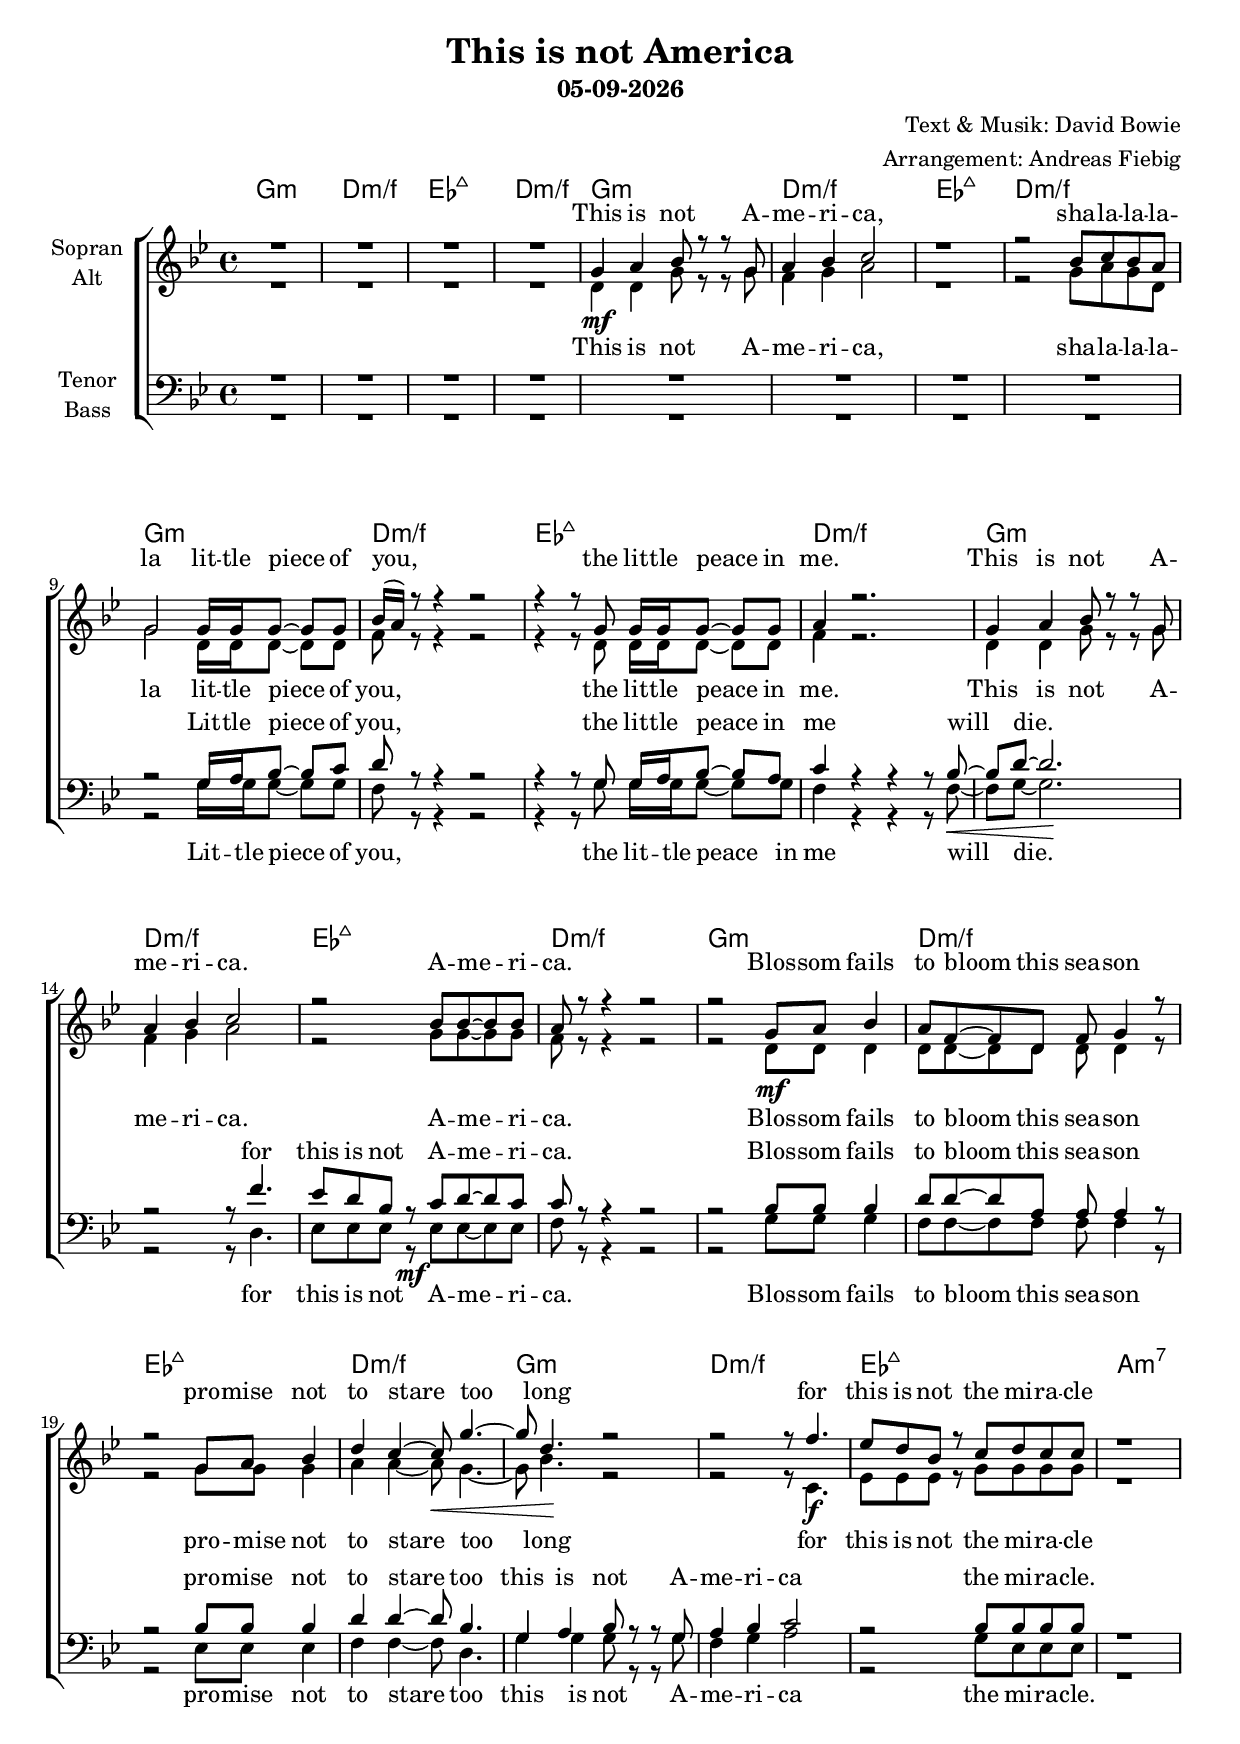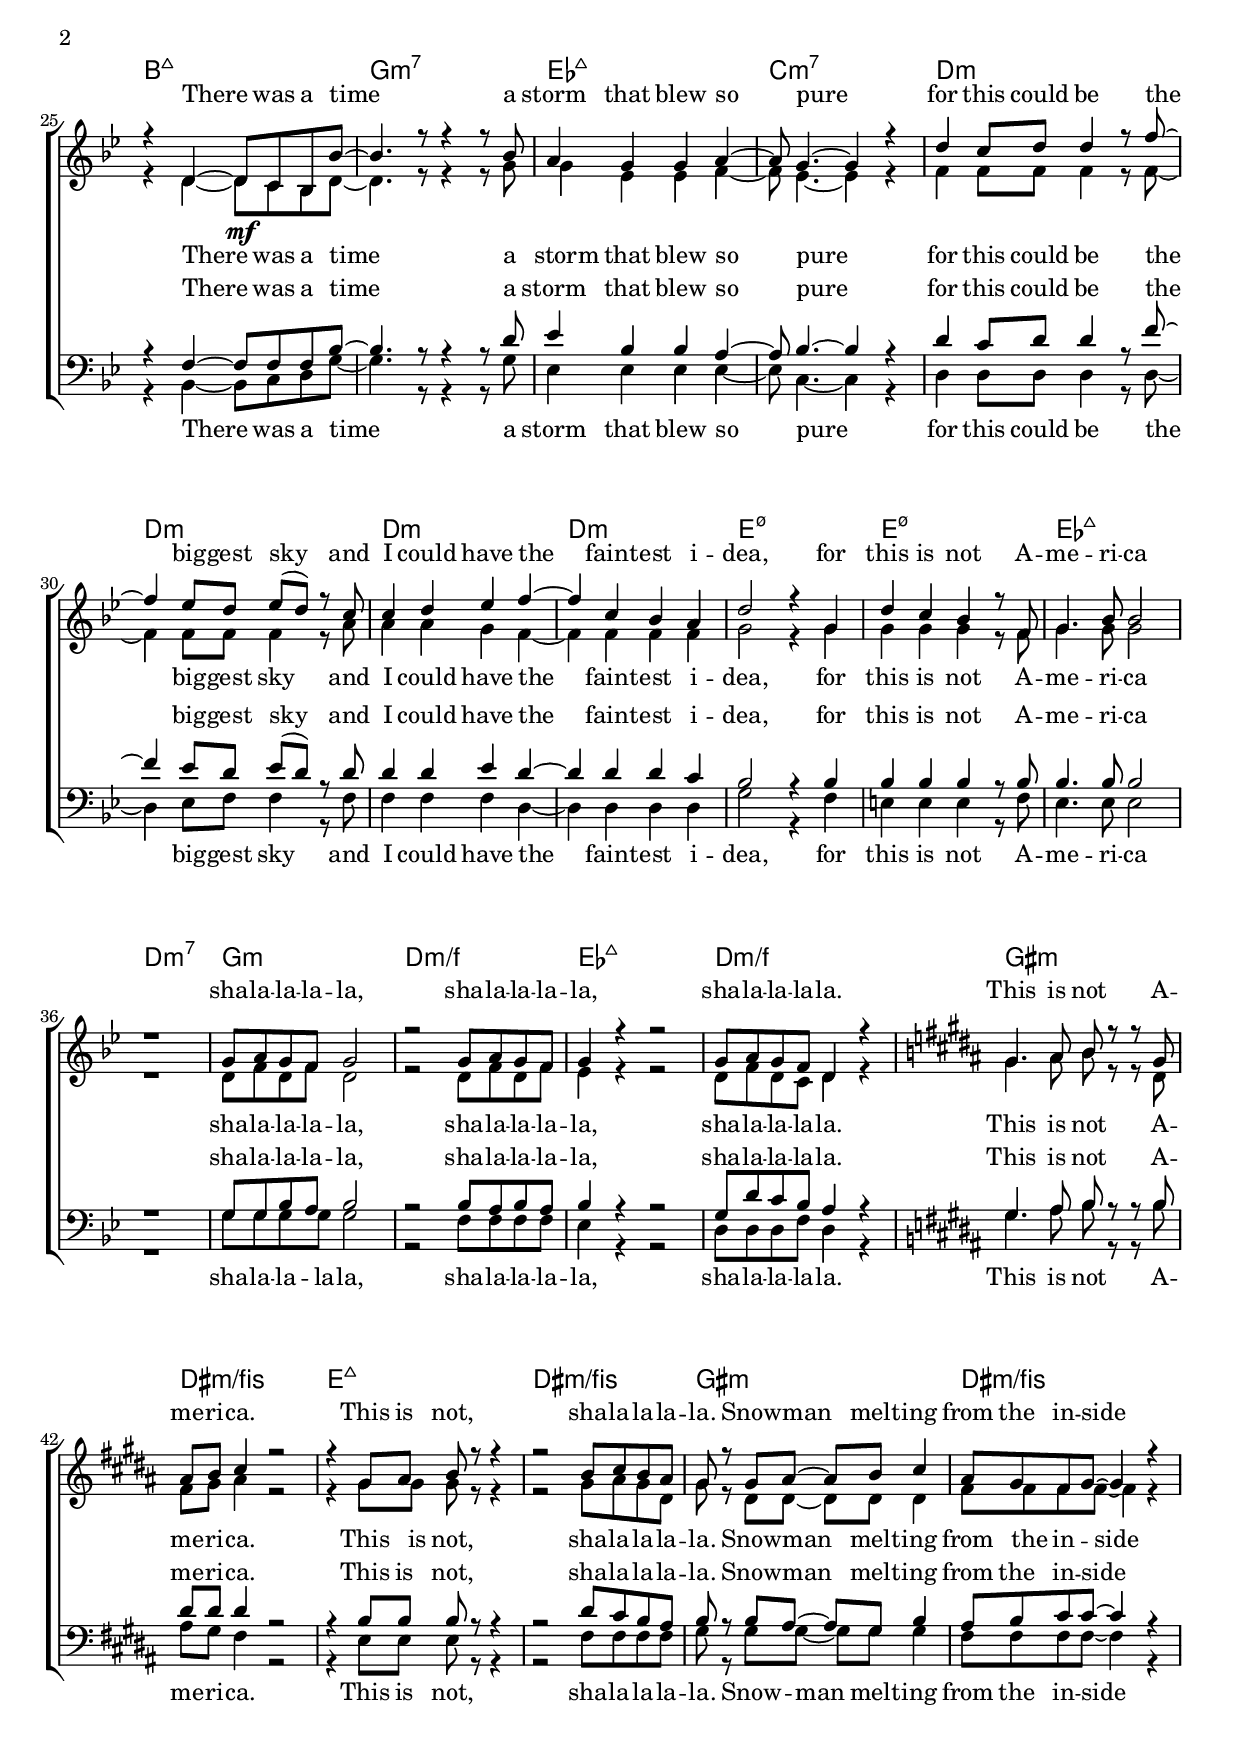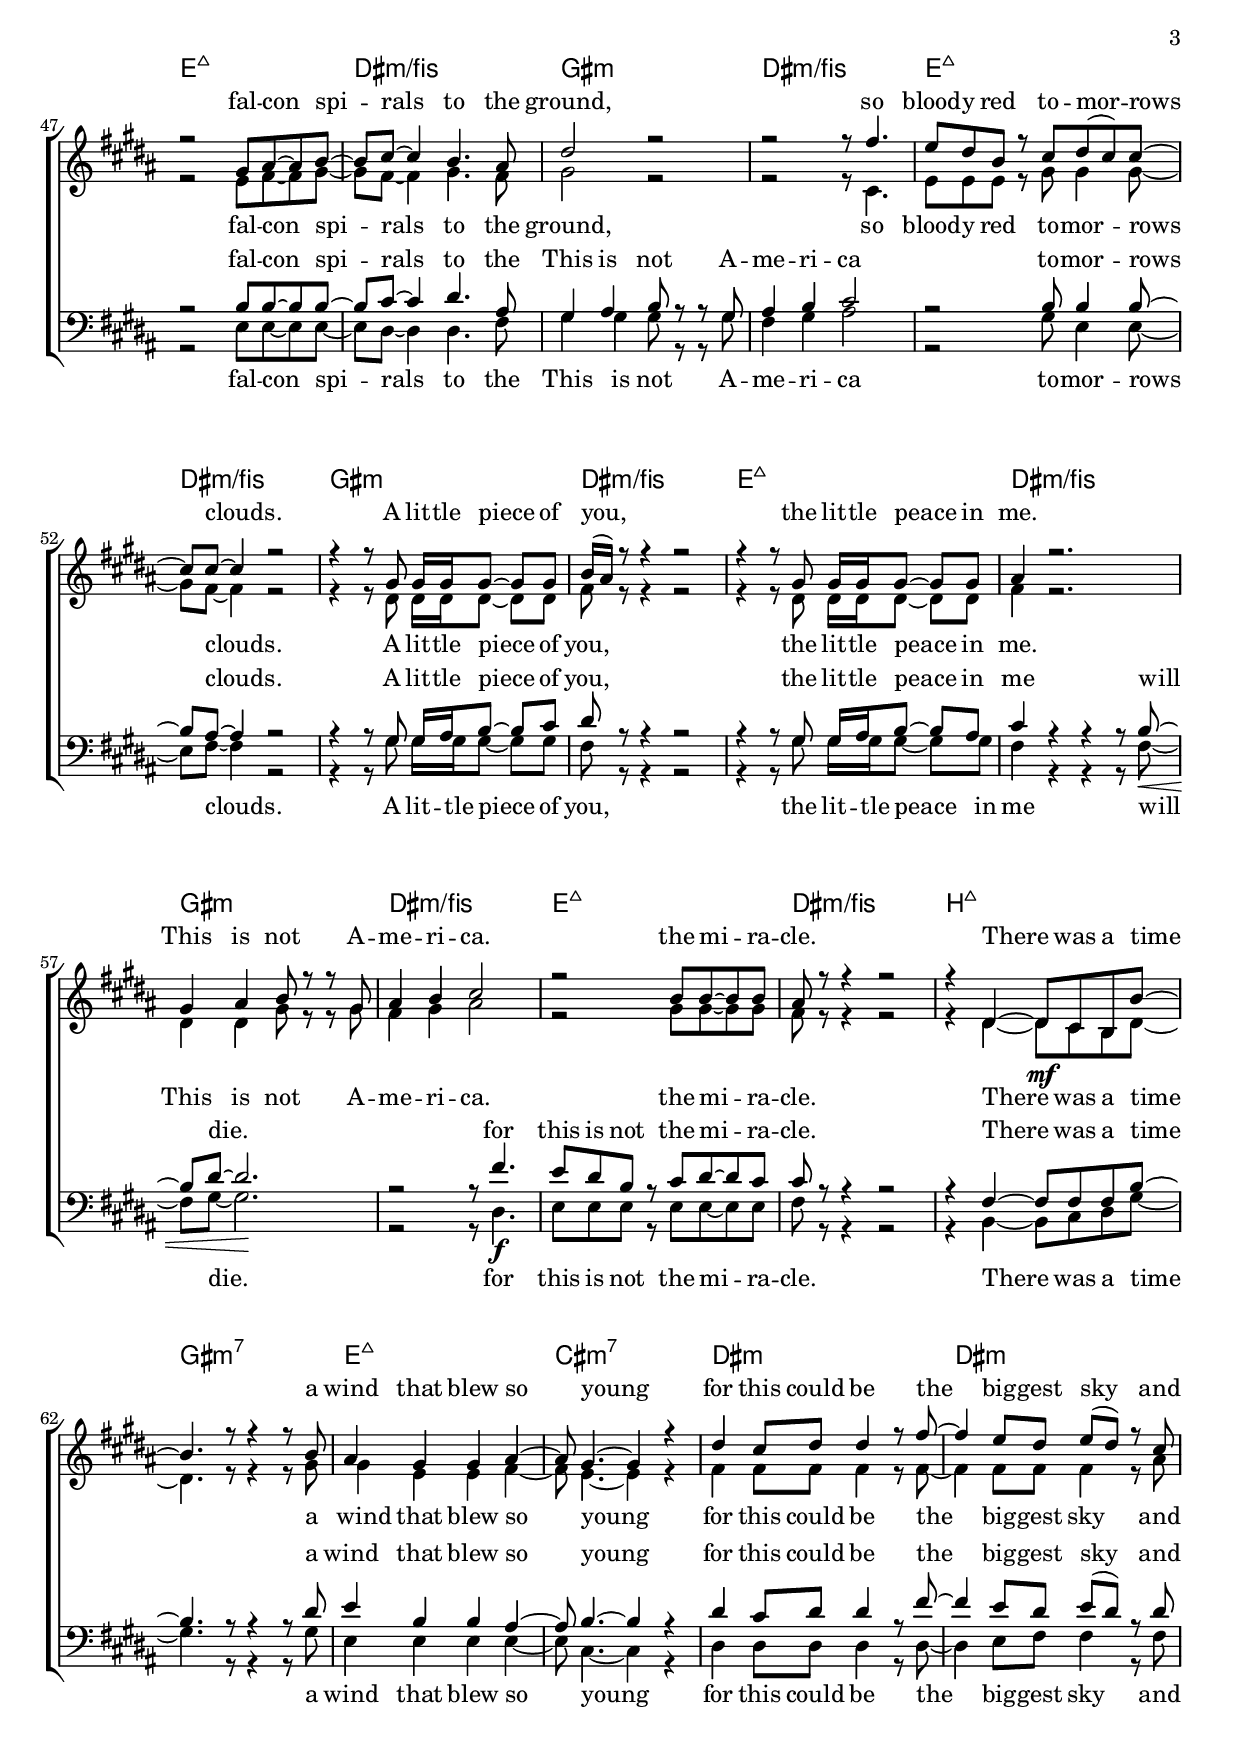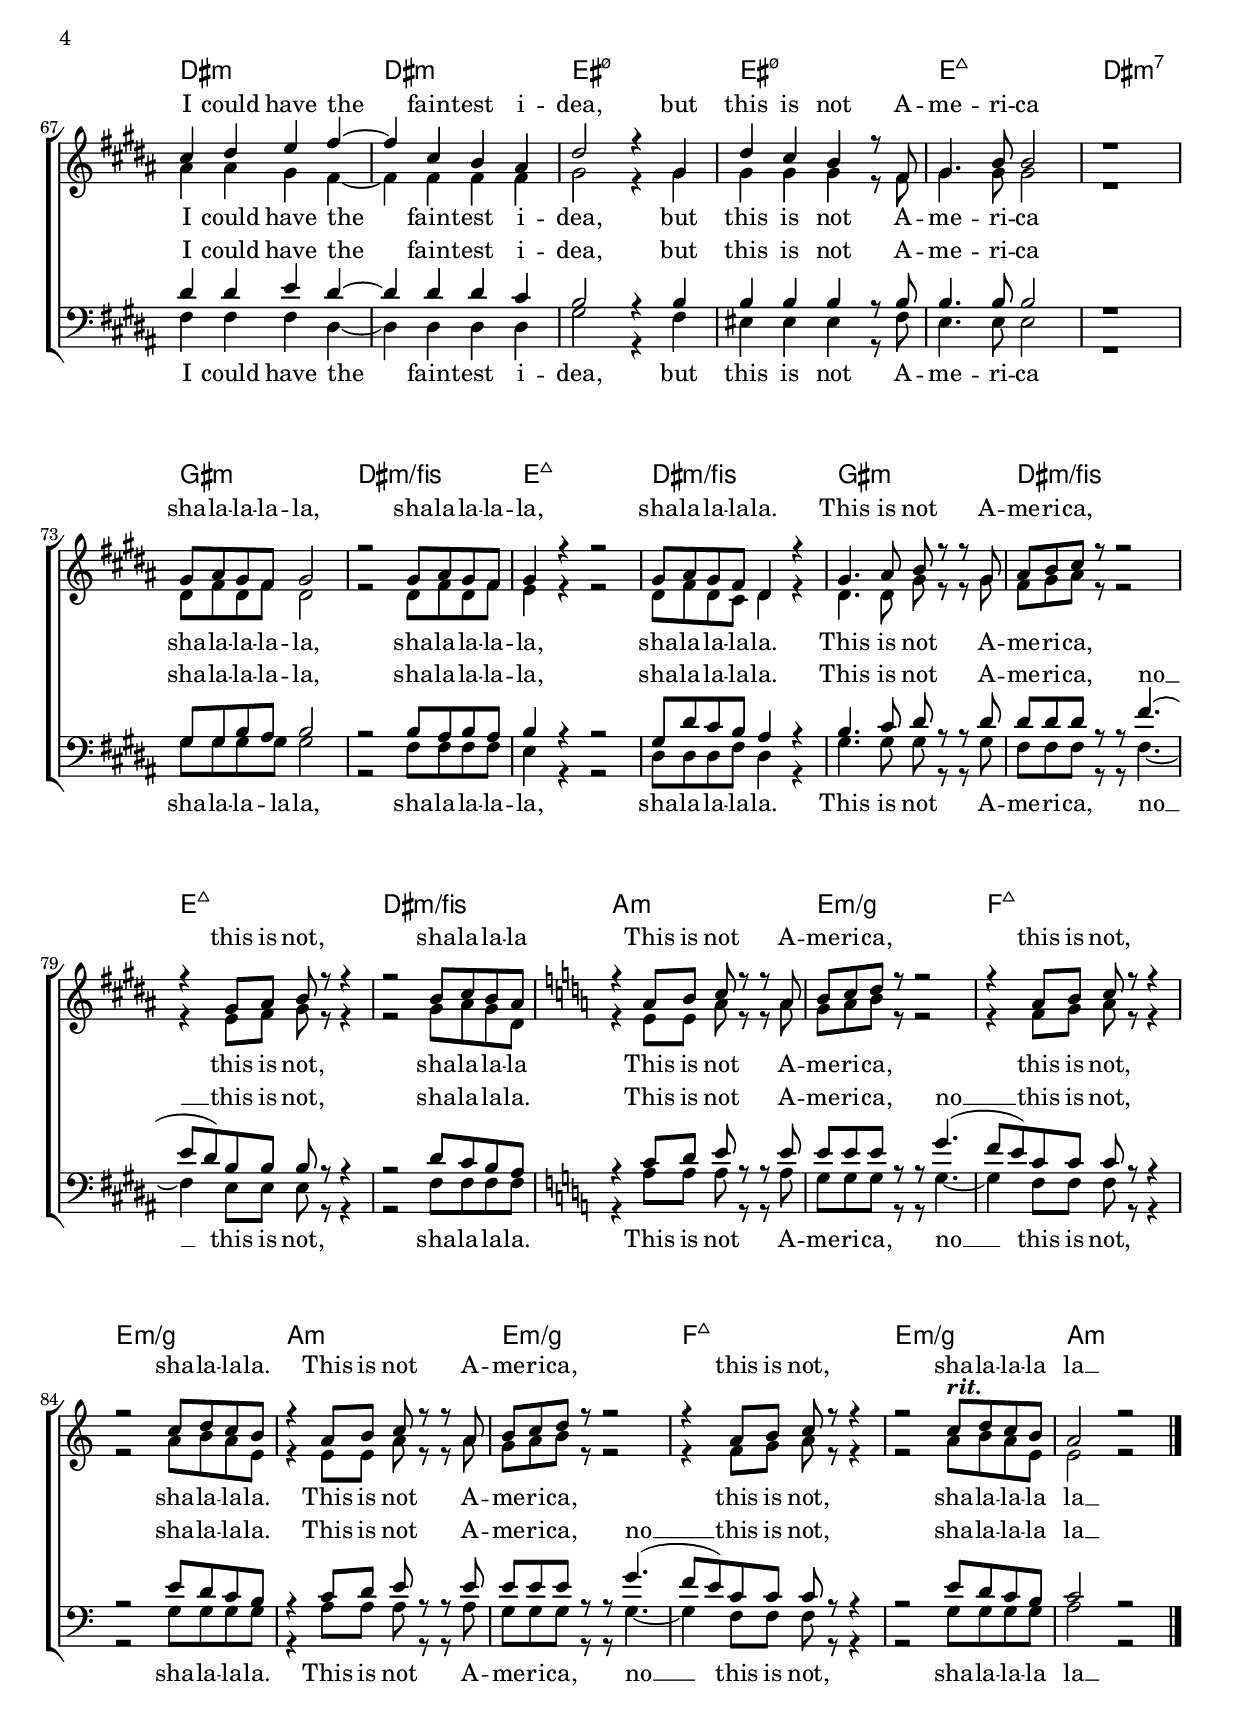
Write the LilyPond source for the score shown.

\version "2.18.2"
\header {
  title = "This is not America"
  subtitle = #(strftime "%d-%m-%Y" (localtime (current-time)))
  composer = "Text & Musik: David Bowie"
  arranger = "Arrangement: Andreas Fiebig"
}

global = {
  \key g \minor
  \time 4/4
}

#(set-global-staff-size 19)


chordNames = \chordmode {
\global
\germanChords
g1:m d:m/f es:7+ d:m/f 
g1:m d:m/f es:7+ d:m/f 
g1:m d:m/f es:7+ d:m/f 
g1:m d:m/f es:7+ d:m/f 
%Vers
g1:m d:m/f es:7+ d:m/f 
g1:m d:m/f es:7+ a:m7
bes:7+ g:m7 es:7+ c:m7
d:m d:m d:m d:m e:m 5-7
e:m 5-7 es:7+
d:m7 g:m d:m/f es:7+ d:m/f
\key gis \minor
gis:m dis:m/fis e:7+ dis:m/fis
gis:m dis:m/fis e:7+ dis:m/fis
gis:m dis:m/fis e:7+ dis:m/fis
gis1:m dis:m/fis e:7+ dis:m/fis 
gis1:m dis:m/fis e:7+ dis:m/fis 
b:7+ gis:m7 e:7+ cis:m7
dis:m dis:m dis:m dis:m eis:m 5-7
eis:m 5-7 e:7+
dis:m7 gis:m dis:m/fis e:7+ dis:m/fis
gis1:m dis:m/fis e:7+ dis:m/fis 
%outro
\key a \minor
a1:m e:m/g f:7+ e:m/g 
a1:m e:m/g f:7+ e:m/g 
a1:m
}

soprano = \relative c'' {
\global
R1*4
g4 \mf a bes8 r8 r g
a4 bes c2
r1 
r2 bes8 c bes a
%Vers
g2 g16 g g8~g g
bes16 (a) r8 r4 r2
r4 r8 g g16 g g8~g g
a4 r2.
g4 a bes8 r r g
a4 bes c2
r2 bes8 bes~bes bes
a8 r r4 r2
%Vers
r2 g8 a bes4
a8 f8~f d f g4 r8
r2 g8 a bes4 
d c~c8 g'4.~g8 d4. r2
r2 r8 f4. es8 d bes r c d c c
r1
r4 d,4~d8\mf c bes bes'~
bes4. r8 r4 r8 bes8
a4 g g a~
a8 g4.~g4 r4
d'4 c8 d d4 r8 f~
f4 es8 d es (d) r8 c
c4 d es f~
f c bes a 
d2 r4 g,
d'4 c bes r8 f
g4. bes8 bes2
r1
g8 a g f g2
r2 g8 a g f 
g4 r r2
g8 a g f d4 r
\key gis \minor
gis4. ais8 b r r gis
ais b cis4 r2
r4 gis8 ais b r r4
r2 b8 cis b ais
gis8 r gis ais~ais b cis4
ais8  gis fis  gis~gis4 r4 
r2 gis8 ais~ais b~
b8 cis~cis4 b4. ais8
dis2 r2
r2 r8 fis4. 
e8 dis b r cis dis (cis) cis8~
cis8 cis8~cis4 r2
%Verse
r4 r8 gis8 gis16 gis gis8~gis gis
b16 (ais) r8 r4 r2
r4 r8 gis gis16 gis gis8~gis gis
ais4 r2.
gis4 ais b8 r r gis
ais4 b cis2
r2 b8 b~b b
ais8 r r4 r2
%there
r4 dis,4~dis8\mf cis b b'~
b4. r8 r4 r8 b8
ais4 gis gis ais~
ais8 gis4.~gis4 r4
dis'4 cis8 dis dis4 r8 fis~
fis4 e8 dis e (dis) r8 cis
cis4 dis e fis~
fis cis b ais 
dis2 r4 gis,
dis'4 cis b r8 fis
gis4. b8 b2
r1
gis8 ais gis fis gis2
r2 gis8 ais gis fis 
gis4 r r2
gis8 ais gis fis dis4 r
gis4. ais8 b8 r r gis
ais8 b cis8 r8 r2
r4 gis8 ais b r8 r4
r2 b8 cis b ais
%outro
\key a \minor
r4 a8 b8 c8 r r a
b8 c d8 r8 r2
r4 a8 b c r8 r4
r2 c8 d c b
r4 a8 b8 c8 r r a
b8 c d8 r8 r2
r4 a8 b c r8 r4
r2 c8^\markup { \italic \bold rit. } d c b
a2 r2
\bar "|."
}

alto = \relative c' {
\global
R1*4
d4 d g8 r8 r g
f4 g a2
r1
r2 g8 a g d
%Vers
g2 d16 d d8~d d
f8 r r4 r2
r4 r8 d d16 d d8~d d
f4 r2.
d4 d g8 r r g
f4 g a2
r2 g8 g~g g
f8 r r4 r2
%Vers
r2 d8\mf d d4
d8 d8~d d d d4 r8
r2 g8 g g4 
a a~a8 \< g4.~g8 bes4.\! r2 
r2 r8 c,4.\f es8 es es r g g g g
r1
r4 d4~d8 c bes d~
d4. r8 r4 r8 g
g4 es es f~
f8 es4.~es4 r4 
f4 f8 f f4 r8 f~
f4 f8 f f4 r8 a
a4 a g f~
f f f f 
g2 r4 g4
g g g r8 f
g4. g8 g2
r1
d8 f d f d2
r2 d8 f d f 
es4 r r2
d8 f d c d4 r
\key gis \minor
gis4. ais8 b r r dis,
fis gis ais4 r2
r4 gis8 gis gis r8 r4
r2 gis8 ais gis dis
gis8 r dis8 dis~dis dis dis4
fis8 fis fis fis~fis4 r4
r2 e8 fis~fis gis~
gis fis8~fis4 gis4. fis8
gis2 r2
r2 r8 cis,4. e8 e e r gis gis4 gis8~
gis8 fis8~fis4 r2
%Verse
r4 r8 dis8 dis16 dis dis8~dis dis
fis8 r r4 r2
r4 r8 dis dis16 dis dis8~dis dis
fis4 r2.
dis4 dis gis8 r r gis
fis4 gis ais2
r2 gis8 gis~gis gis
fis8 r r4 r2
%there
r4 dis4~dis8 cis b dis~
dis4. r8 r4 r8 gis
gis4 e e fis~
fis8 e4.~e4 r4 
fis4 fis8 fis fis4 r8 fis~
fis4 fis8 fis fis4 r8 ais
ais4 ais gis fis~
fis fis fis fis 
gis2 r4 gis4
gis gis gis r8 fis
gis4. gis8 gis2
r1
dis8 fis dis fis dis2
r2 dis8 fis dis fis 
e4 r r2
dis8 fis dis cis dis4 r
dis4. dis8 gis r r gis
fis8 gis ais r8 r2
r4 e8 fis gis r8 r4
r2 gis8 ais gis dis
%Outro
\key a \minor
r4 e8 e8 a r r a
g8 a b r8 r2
r4 f8 g a r8 r4
r2 a8 b a e
r4 e8 e8 a r r a
g8 a b r8 r2
r4 f8 g a r8 r4
r2 a8 b a e
e2 r2
}

tenor = \relative c' {
\global
R1*8
r2 g16 a bes8~bes c
d8 r8 r4 r2
r4 r8 g, g16 a bes8~bes a
c4 r4 r4 r8 bes8~
\< bes8 d8~d2. \! 
r2 r8 f4. 
es8 d bes r8 c d~d c 
c8 r r4 r2
%Vers
r2 bes8 bes bes4
d8 d8~d a a a4 r8
r2 bes8 bes bes4
d4 d~d8 bes4.
g4 a bes8 r8 r g
a4 bes c2
r2 bes8 bes bes bes
r1
r4 f4~f8 f f bes~
bes4. r8 r4 r8 d8
es4 bes bes a~
a8 bes4.~bes4 r4 
d4 c8 d d4 r8 f~
f4 es8 d es (d) r8 d8
d4 d es d~
d d d c
bes2 r4 bes
bes bes bes r8 bes
bes4. bes8 bes2
r1
g8 g bes a bes2
r2 bes8 a bes a
bes4 r4 r2
g8 d' c bes a4 r4
\key gis \minor
gis4. ais8 b r r b
dis dis dis4 r2
r4 b8 b b r8 r4
r2 dis8 cis b ais 
b8 r b8 ais~ais gis b4
ais8 b cis cis~cis4 r4
r2 b8 b~b b~
b8 cis~cis4 dis4. ais8
gis4 ais b8 r8 r gis
ais4 b cis2
r2 b8 b4 b8~
b8  ais8~ais4 r2
%Verse
r4 r8 gis8 gis16 ais b8~b cis
dis8 r8 r4 r2
r4 r8 gis, gis16 ais b8~b ais
cis4 r4 r4 r8 b8~
\< b8 dis8~dis2. \! 
r2 r8 fis4. \f 
e8 dis b r8 cis dis~dis cis 
cis8 r r4 r2
%there
r4 fis,4~fis8 fis fis b~
b4. r8 r4 r8 dis8
e4 b b ais~
ais8 b4.~b4 r4 
dis4 cis8 dis dis4 r8 fis~
fis4 e8 dis e (dis) r8 dis8
dis4 dis e dis~
dis dis dis cis
b2 r4 b
b b b r8 b
b4. b8 b2
r1
gis8 gis b ais b2
r2 b8 ais b ais
b4 r4 r2
gis8 dis' cis b ais4 r4
b4. cis8 dis r8 r dis
dis dis dis r8 r8 fis4.
(e8 dis) b8 b b r8 r4
r2 dis8 cis b ais
%Outro
\key a \minor
r4 c8 d8 e r8 r e
e e e r8 r8 g4.
(f8 e) c8 c c r8 r4
r2 e8 d c b
r4 c8 d8 e r8 r e
e e e r8 r8 g4.
(f8 e) c8 c c r8 r4
r2 e8 d c b
c2 r2

}

bass = \relative c {
\global
R1*8
r2 g'16 g g8~g g
f8 r r4 r2
r4 r8 g g16 g g8~g g
f4 r4 r4 r8 f8~
f8  g8~g2.
r2 r8 d4.
es8 es es r8 \mf es es~es es 
f8 r r4 r2
%Vers
r2 g8 g g4
f8 f8~f f f f4 r8
r2 es8 es es4
f4 f~f8 d4.
g4 g g8 r r g
f4 g a2
r2 g8 es es es
r1
r4 bes4~bes8 c d g~
g4. r8 r4 r8 g8
es4 es es es~
es8 c4.~c4 r4 
d4 d8 d d4 r8 d~
d4 es8 f f4 r8 f
f4 f f d~
d d d d 
g2 r4 f4
e4 e e r8 f
es4. es8 es2
r1
g8 g g g g2
r2 f8 f f f
es4 r4 r2
d8 d d f d4 r4
\key gis \minor
gis4. ais8 b r r b
ais gis fis4 r2
r4 e8 e e r8 r4
r2 fis8 fis fis fis 
gis8 r gis gis~gis gis gis4
fis8  fis fis  fis~fis4 r4 
r2 e8 e~e e~
e8 dis~dis4 dis4. fis8
gis4 gis gis8 r r gis
fis4 gis ais2
r2 gis8 e4 e8~
e8 fis8~fis4 r2
%Verse
r4 r8 gis8  gis16 gis gis8~gis gis
fis8 r r4 r2
r4 r8 gis gis16 gis gis8~gis gis
fis4 r4 r4 r8 fis8~
fis8  gis8~gis2.
r2 r8 dis4.
e8 e e r8 e e~e e 
fis8 r r4 r2
%there
r4 b,4~b8 cis dis gis~
gis4. r8 r4 r8 gis8
e4 e e e~
e8 cis4.~cis4 r4 
dis4 dis8 dis dis4 r8 dis~
dis4 e8 fis fis4 r8 fis
fis4 fis fis dis~
dis dis dis dis 
gis2 r4 fis4
eis4 eis eis r8 fis
e4. e8 e2
r1
gis8 gis gis gis gis2
r2 fis8 fis fis fis
e4 r4 r2
dis8 dis dis fis dis4 r4
gis4. gis8 gis r8 r gis
fis fis fis r8 r8 fis4.~
fis4 e8 e e r8 r4
r2 fis8 fis fis fis
%Outro
\key a \minor
r4 a8 a8 a r8 r a
g g g r8 r8 g4.~
g4 f8 f f r8 r4
r2 g8 g g g
r4 a8 a8 a r8 r a
g g g r8 r8 g4.~
g4 f8 f f r8 r4
r2 g8 g g g
a2 r2
\bar "|."
}

motifUp = \relative c' {
<bes d g>1
<d f a>1
<es g bes d>1
<d f a>1
}
motifDown = \relative c' {
g4. g8 g4. g8
f4. f8 f4. f8
es4. es8 es4. es8
f4. f8 f4. f8
}
upper = \relative c' {
\global
\motifUp
\motifUp
\motifUp
\motifUp
\motifUp
<bes d g>1
<d f a>1
<es g bes d>1
}
lower = \relative c {
\clef bass
\global
\motifDown
\motifDown
\motifDown
\motifDown
\motifDown
g4. g8 g4. g8
f4. f8 f4. f8
es4. es8 es4. es8
}
Intro = \lyricmode {
This is not A -- me -- ri -- ca,
sha -- la -- la -- la -- la
}
VerseOneF = \lyricmode { 
lit -- tle piece of you,
the lit -- tle peace in me.
This is not A -- me -- ri -- ca.
A -- me -- ri -- ca.
}
VerseTwoF = \lyricmode { 
Blos -- som fails to bloom this sea -- son
pro -- mise not to stare too long
for this is not the mi -- ra -- cle
}
VerseOneM = \lyricmode { 
Lit -- tle piece of you,
the lit -- tle peace in me will die.
for this is not A -- me -- ri -- ca.
}
VerseTwoM = \lyricmode { 
Blos -- som fails to bloom this sea -- son
pro -- mise not to stare too
this is not A -- me -- ri -- ca
the mi -- ra -- cle.
}
ThereOne = \lyricmode {
There was a time a storm that blew so pure
for this could be the big -- gest sky
and I could have the faint -- est i -- dea,
for this is not A -- me -- ri -- ca
}
shalala = \lyricmode {
sha -- la -- la -- la -- la,
sha -- la -- la -- la -- la,
sha -- la -- la -- la -- la.
}
Inter = \lyricmode {
 This is not A -- me -- ri -- ca.
This is not, sha -- la -- la -- la -- la.
}
VerseThreeF = \lyricmode { 
Snow -- man melt -- ing from the in -- side
fal -- con spi -- rals to the ground,
so blood -- y red to -- mor -- rows clouds.
}
VerseThreeM = \lyricmode {
Snow -- man melt -- ing from the in -- side
fal -- con spi -- rals to the 
This is not  A -- me -- ri -- ca
to -- mor -- rows clouds.
} 
ThereTwo = \lyricmode {
There was a time a wind that blew so young
for this could be the big -- gest sky
and I could have the faint -- est i -- dea,
but this is not A -- me -- ri -- ca
}
VerseFourM = \lyricmode { 
 A lit -- tle piece of you,
the lit -- tle peace in me will die.
for this is not the mi -- ra -- cle.
}
VerseFourF = \lyricmode { 
A lit -- tle piece of you,
the lit -- tle peace in me.
This is not A -- me -- ri -- ca.
the mi -- ra -- cle.
}
OutroF = \lyricmode {
 This is not A -- me -- ri -- ca,
 this is not, sha -- la -- la -- la
  This is not A -- me -- ri -- ca,
 this is not, sha -- la -- la -- la.
  This is not A -- me -- ri -- ca,
 this is not, sha -- la -- la -- la
 la __
}
OutroM = \lyricmode {
 This is not A -- me -- ri -- ca, no __
 this is not, sha -- la -- la -- la.
  This is not A -- me -- ri -- ca, no __
 this is not, sha -- la -- la -- la.
  This is not A -- me -- ri -- ca, no __
 this is not, sha -- la -- la -- la
 la __
}
sopranoVerse = \lyricmode {
\Intro
\VerseOneF
\VerseTwoF
\ThereOne
\shalala
\Inter
\VerseThreeF
\VerseFourF
\ThereTwo
\shalala
\OutroF
}

altoVerse = \lyricmode {
\Intro
\VerseOneF
\VerseTwoF
\ThereOne
\shalala
\Inter
\VerseThreeF
\VerseFourF
\ThereTwo
\shalala
\OutroF
}

tenorVerse = \lyricmode {
\VerseOneM
\VerseTwoM 
\ThereOne
\shalala
\Inter
\VerseThreeM 
\VerseFourM 
\ThereTwo
\shalala
\OutroM
}

bassVerse = \lyricmode {
\VerseOneM
\VerseTwoM
\ThereOne
\shalala
\Inter
\VerseThreeM 
\VerseFourM 
\ThereTwo
\shalala
\OutroM
}

chordsPart = \new ChordNames \chordNames

choirPart = \new ChoirStaff <<
  \new Staff = "sa" \with {
    instrumentName = \markup \center-column { "Sopran" "Alt" }
  } <<
    \new Voice = "soprano" { \voiceOne \soprano }
    \new Voice = "alto" { \voiceTwo \alto }
  >>
  \new Lyrics \with {
    alignAboveContext = "sa"
    \override VerticalAxisGroup #'staff-affinity = #DOWN
  } \lyricsto "soprano" \sopranoVerse
  \new Lyrics \lyricsto "alto" \altoVerse
  \new Staff = "tb" \with {
    instrumentName = \markup \center-column { "Tenor" "Bass" }
  } <<
    \clef bass
    \new Voice = "tenor" { \voiceOne \tenor }
    \new Voice = "bass" { \voiceTwo \bass }
  >>
  \new Lyrics \with {
    alignAboveContext = "tb"
    \override VerticalAxisGroup #'staff-affinity = #DOWN
  } \lyricsto "tenor" \tenorVerse
  \new Lyrics \lyricsto "bass" \bassVerse
>>

\score {
  \transpose a a{
  <<
    \chordsPart
    \choirPart
    %\new PianoStaff <<
    %\set PianoStaff.instrumentName = #"Piano  "
    %\new Staff = "upper" \upper
    %\new Staff = "lower" \lower
  %>>
  >>
  }
  \layout { }
  \midi {\tempo 4=100
  }
}
